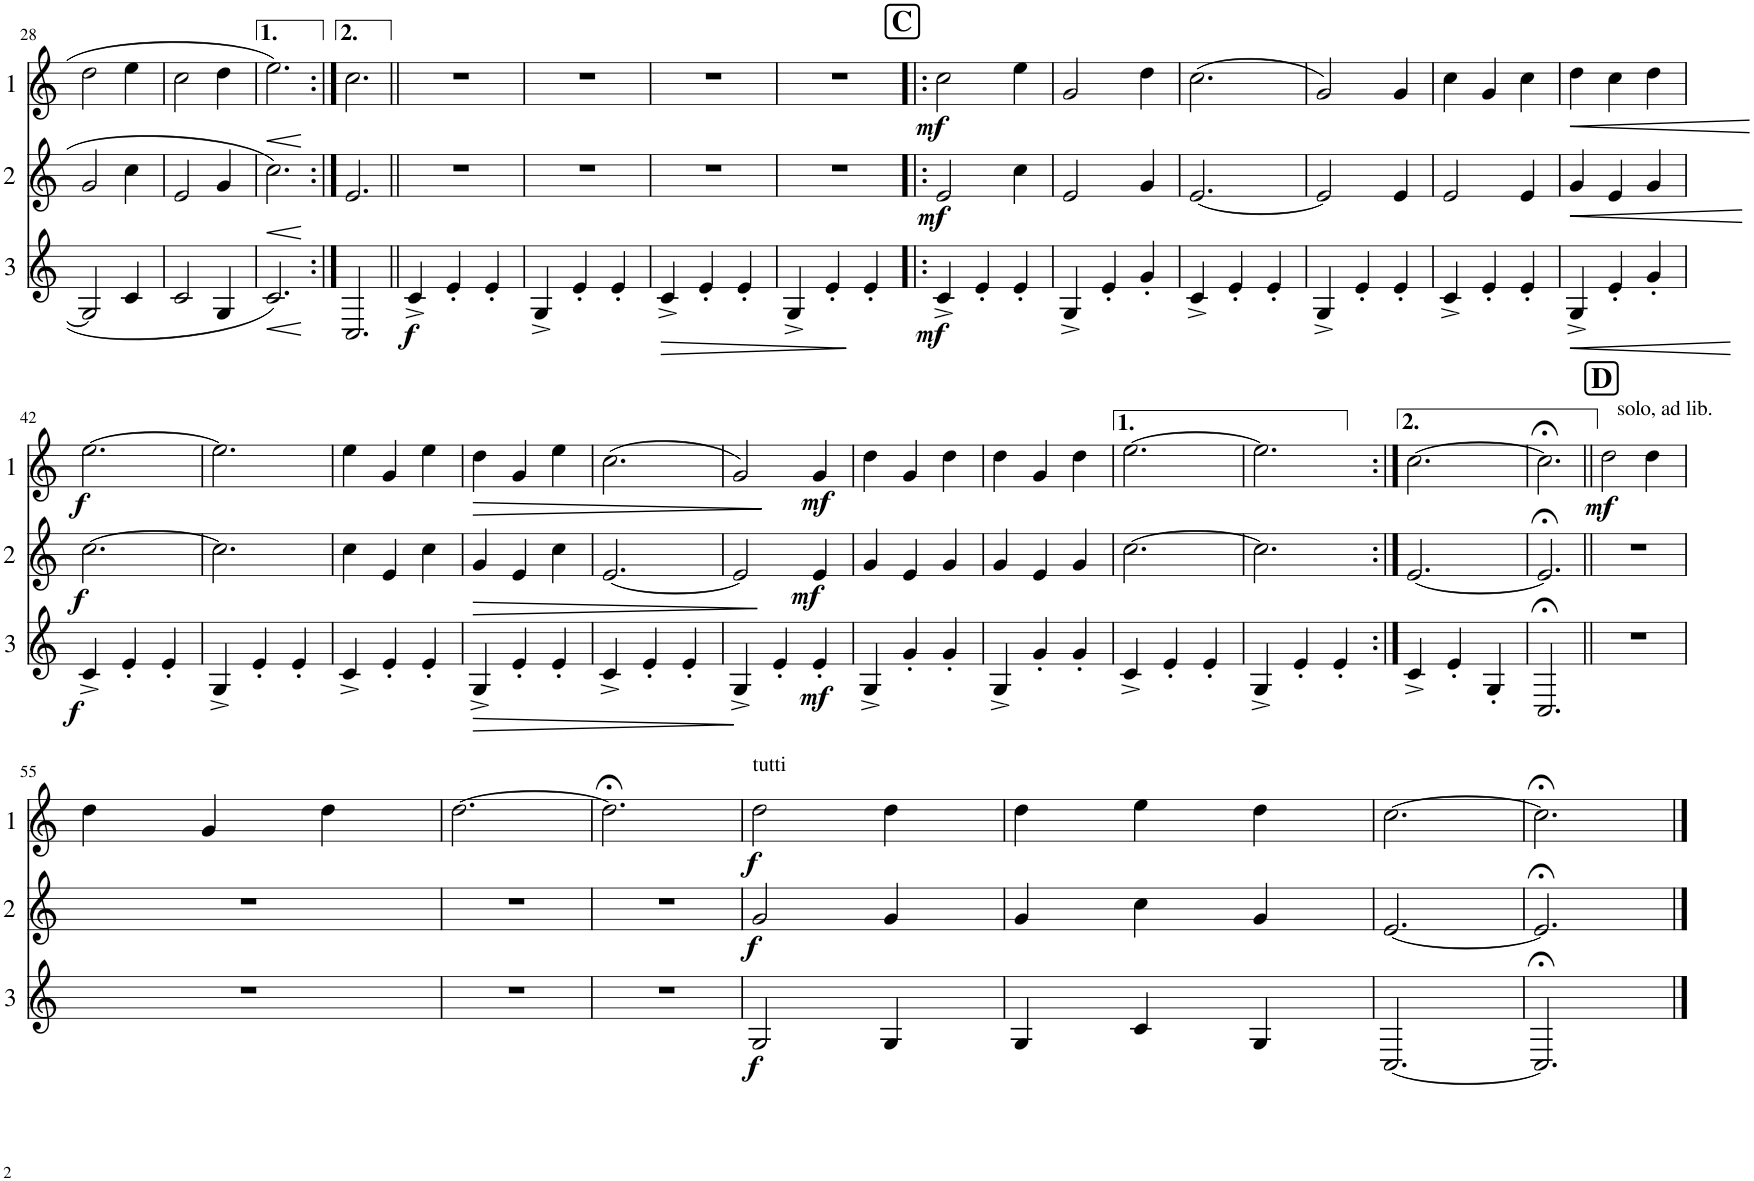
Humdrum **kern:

**kern	**dynam	**kern	**dynam	**kern	**dynam
*part3	*part3	*part2	*part2	*part1	*part1
*staff3	*staff3	*staff2	*staff2	*staff1	*staff1
*I"Cor 3	*	*I"Cor 2	*	*I"Cor 1	*
!!LO:PB:g=z
*clefG2	*	*clefG2	*	*clefG2	*
*Trd4c7	*	*Trd4c7	*	*Trd4c7	*
*k[]	*	*k[]	*	*k[]	*
*M3/4	*	*M3/4	*	*M3/4	*
=28	=28	=28	=28	=28	=28
2G/]	.	2g/	.	2dd\	.
4c/	.	4cc\	.	4ee\	.
=29	=29	=29	=29	=29	=29
2c/	.	2e/	.	2cc\	.
4G/	.	4g/	.	4dd\	.
=30	=30	=30	=30	=30	=30
!	!LO:HP:b	!	!LO:HP:b	!	!LO:HP:b
2.c/	<	2.cc\	<	2.ee\	<
.	[	.	[	.	[
=31:|!	=31:|!	=31:|!	=31:|!	=31:|!	=31:|!
2.C/	.	2.e/	.	2.cc\	.
=32||	=32||	=32||	=32||	=32||	=32||
!	!LO:DY:b	!	!	!	!
4c^/	f	2.r	.	2.r	.
4e'/	.	.	.	.	.
4e'/	.	.	.	.	.
=33	=33	=33	=33	=33	=33
4G^/	.	2.r	.	2.r	.
4e'/	.	.	.	.	.
4e'/	.	.	.	.	.
=34	=34	=34	=34	=34	=34
!	!LO:HP:b	!	!	!	!
4c^/	>	2.r	.	2.r	.
4e'/	.	.	.	.	.
4e'/	.	.	.	.	.
.	]	.	.	.	.
=35	=35	=35	=35	=35	=35
4G^/	.	2.r	.	2.r	.
4e'/	.	.	.	.	.
4e'/	.	.	.	.	.
!!LO:REH:place=s1:a:B:cj:fs=14:t=C
=36!|:	=36!|:	=36!|:	=36!|:	=36!|:	=36!|:
!	!LO:DY:b	!	!LO:DY:b	!	!LO:DY:b
4c^/	mf	2e/	mf	2cc\	mf
4e'/	.	.	.	.	.
4e'/	.	4cc\	.	4ee\	.
=37	=37	=37	=37	=37	=37
4G^/	.	2e/	.	2g/	.
4e'/	.	.	.	.	.
4g'/	.	4g/	.	4dd\	.
=38	=38	=38	=38	=38	=38
4c^/	.	[2.e/	.	(2.cc\	.
4e'/	.	.	.	.	.
4e'/	.	.	.	.	.
=39	=39	=39	=39	=39	=39
4G^/	.	2e/]	.	2g/)	.
4e'/	.	.	.	.	.
4e'/	.	4e/	.	4g/	.
=40	=40	=40	=40	=40	=40
4c^/	.	2e/	.	4cc\	.
4e'/	.	.	.	4g/	.
4e'/	.	4e/	.	4cc\	.
=41	=41	=41	=41	=41	=41
!	!LO:HP:b	!	!LO:HP:b	!	!LO:HP:b
4G^/	<	4g/	<	4dd\	<
4e'/	.	4e/	.	4cc\	.
4g'/	.	4g/	.	4dd\	.
.	[	.	[	.	[
!!LO:LB:g=z
=42	=42	=42	=42	=42	=42
!	!LO:DY:b	!	!LO:DY:b	!	!LO:DY:b
4c^/	f	[2.cc\	f	[2.ee\	f
4e'/	.	.	.	.	.
4e'/	.	.	.	.	.
=43	=43	=43	=43	=43	=43
4G^/	.	2.cc\]	.	2.ee\]	.
4e'/	.	.	.	.	.
4e'/	.	.	.	.	.
=44	=44	=44	=44	=44	=44
4c^/	.	4cc\	.	4ee\	.
4e'/	.	4e/	.	4g/	.
4e'/	.	4cc\	.	4ee\	.
=45	=45	=45	=45	=45	=45
!	!LO:HP:b	!	!LO:HP:b	!	!LO:HP:b
4G^/	>	4g/	>	4dd\	>
4e'/	.	4e/	.	4g/	.
4e'/	.	4cc\	.	4ee\	.
.	]	.	]	.	]
=46	=46	=46	=46	=46	=46
4c^/	.	[2.e/	.	(2.cc\	.
4e'/	.	.	.	.	.
4e'/	.	.	.	.	.
=47	=47	=47	=47	=47	=47
4G^/	.	2e/]	.	2g/)	.
4e'/	.	.	.	.	.
!	!LO:DY:b	!	!LO:DY:b	!	!LO:DY:b
4e'/	mf	4e/	mf	4g/	mf
=48	=48	=48	=48	=48	=48
4G^/	.	4g/	.	4dd\	.
4g'/	.	4e/	.	4g/	.
4g'/	.	4g/	.	4dd\	.
=49	=49	=49	=49	=49	=49
4G^/	.	4g/	.	4dd\	.
4g'/	.	4e/	.	4g/	.
4g'/	.	4g/	.	4dd\	.
=50	=50	=50	=50	=50	=50
4c^/	.	[2.cc\	.	[2.ee\	.
4e'/	.	.	.	.	.
4e'/	.	.	.	.	.
=51	=51	=51	=51	=51	=51
4G^/	.	2.cc\]	.	2.ee\]	.
4e'/	.	.	.	.	.
4e'/	.	.	.	.	.
=52:|!	=52:|!	=52:|!	=52:|!	=52:|!	=52:|!
4c^/	.	[2.e/	.	[2.cc\	.
4e'/	.	.	.	.	.
4G'/	.	.	.	.	.
=53	=53	=53	=53	=53	=53
2.C;</	.	2.e;</]	.	2.cc;<\]	.
!!LO:REH:place=s1:a:B:cj:fs=14:t=D
=54||	=54||	=54||	=54||	=54||	=54||
!	!	!	!	!LO:TX:a:t=solo, ad lib.	!
!	!	!	!	!	!LO:DY:b
2.r	.	2.r	.	2dd\	mf
.	.	.	.	4dd\	.
!!LO:LB:g=z
=55	=55	=55	=55	=55	=55
2.r	.	2.r	.	4dd\	.
.	.	.	.	4g/	.
.	.	.	.	4dd\	.
=56	=56	=56	=56	=56	=56
2.r	.	2.r	.	[2.dd\	.
=57	=57	=57	=57	=57	=57
2.r	.	2.r	.	2.dd;<\]	.
=58	=58	=58	=58	=58	=58
!	!	!	!	!LO:TX:a:t=tutti	!
!	!LO:DY:b	!	!LO:DY:b	!	!LO:DY:b
2G/	f	2g/	f	2dd\	f
4G/	.	4g/	.	4dd\	.
=59	=59	=59	=59	=59	=59
4G/	.	4g/	.	4dd\	.
4c/	.	4cc\	.	4ee\	.
4G/	.	4g/	.	4dd\	.
=60	=60	=60	=60	=60	=60
[2.C/	.	[2.e/	.	[2.cc\	.
=61	=61	=61	=61	=61	=61
2.C;</]	.	2.e;</]	.	2.cc;<\]	.
==	==	==	==	==	==
*-	*-	*-	*-	*-	*-
